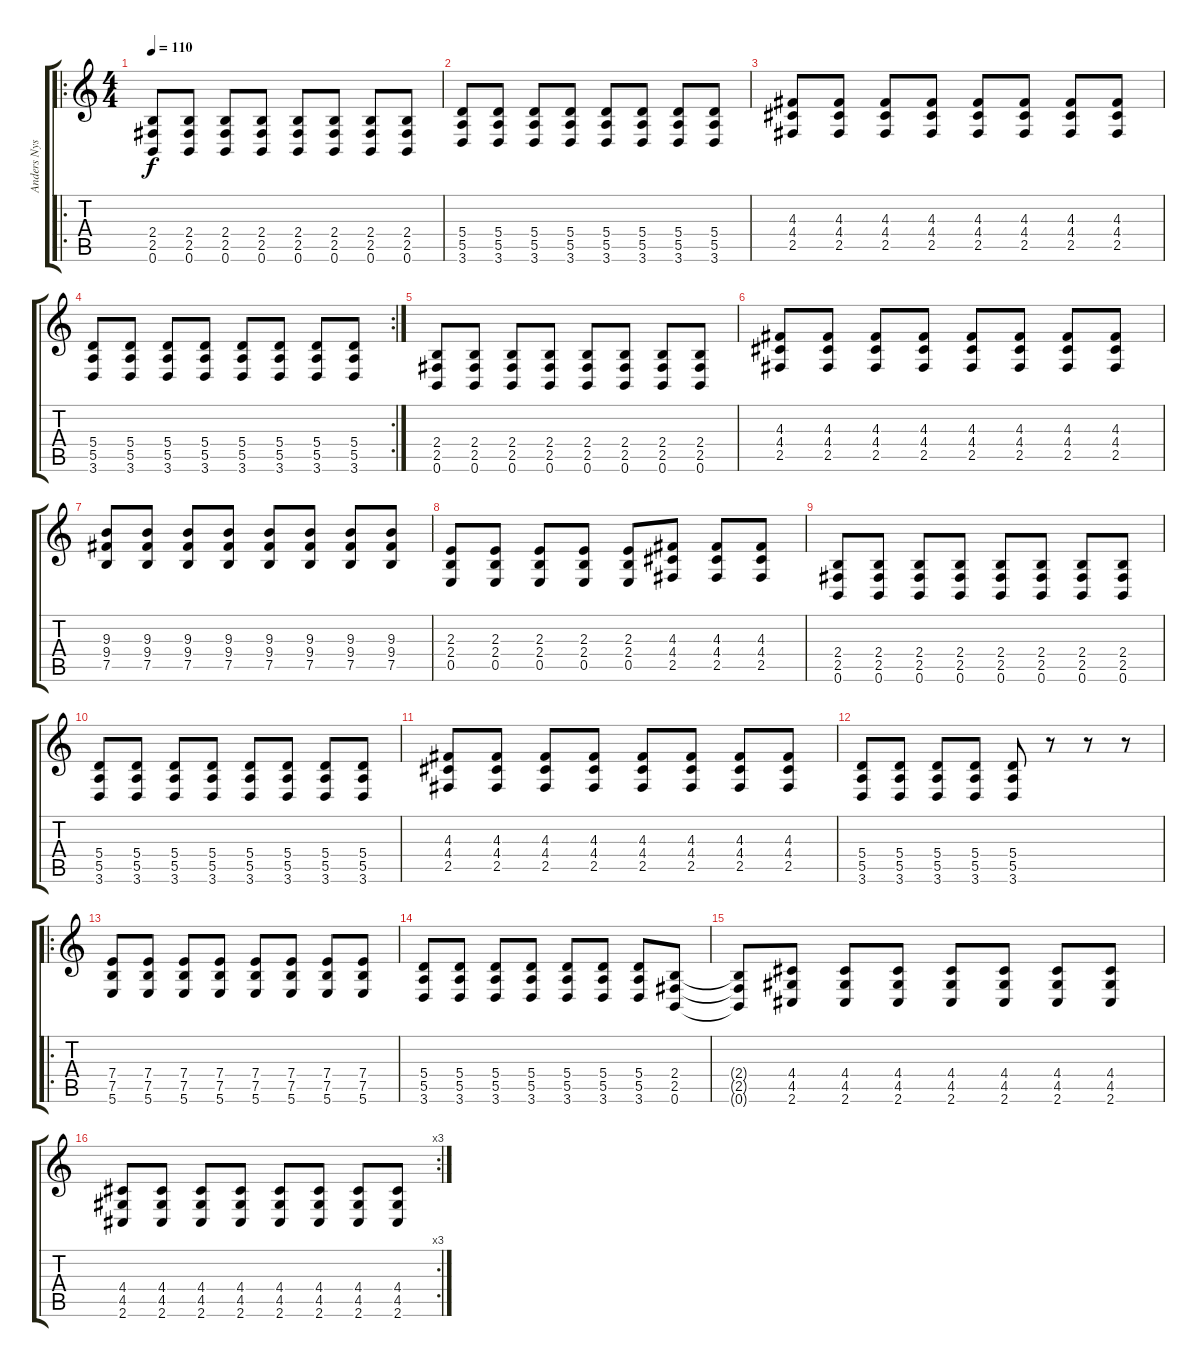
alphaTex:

\track ("Anders Nystrom" "Anders Nys") {instrument distortionguitar}
\staff {score tabs}
\tuning (B3 Gb3 D3 A2 E2 B1) {hide}
\ro
\ts (4 4)
\tempo 110
\clef g2
\ks c
(2.4 2.5 0.6).8{dy f} (2.4 2.5 0.6).8 (2.4 2.5 0.6).8 (2.4 2.5 0.6).8 (2.4 2.5 0.6).8 (2.4 2.5 0.6).8 (2.4 2.5 0.6).8 (2.4 2.5 0.6).8 |
(5.4 5.5 3.6).8 (5.4 5.5 3.6).8 (5.4 5.5 3.6).8 (5.4 5.5 3.6).8 (5.4 5.5 3.6).8 (5.4 5.5 3.6).8 (5.4 5.5 3.6).8 (5.4 5.5 3.6).8 |
(4.3 4.4 2.5).8 (4.3 4.4 2.5).8 (4.3 4.4 2.5).8 (4.3 4.4 2.5).8 (4.3 4.4 2.5).8 (4.3 4.4 2.5).8 (4.3 4.4 2.5).8 (4.3 4.4 2.5).8 |
\rc 2
(5.4 5.5 3.6).8 (5.4 5.5 3.6).8 (5.4 5.5 3.6).8 (5.4 5.5 3.6).8 (5.4 5.5 3.6).8 (5.4 5.5 3.6).8 (5.4 5.5 3.6).8 (5.4 5.5 3.6).8 |
(2.4 2.5 0.6).8 (2.4 2.5 0.6).8 (2.4 2.5 0.6).8 (2.4 2.5 0.6).8 (2.4 2.5 0.6).8 (2.4 2.5 0.6).8 (2.4 2.5 0.6).8 (2.4 2.5 0.6).8 |
(4.3 4.4 2.5).8 (4.3 4.4 2.5).8 (4.3 4.4 2.5).8 (4.3 4.4 2.5).8 (4.3 4.4 2.5).8 (4.3 4.4 2.5).8 (4.3 4.4 2.5).8 (4.3 4.4 2.5).8 |
(9.3 9.4 7.5).8 (9.3 9.4 7.5).8 (9.3 9.4 7.5).8 (9.3 9.4 7.5).8 (9.3 9.4 7.5).8 (9.3 9.4 7.5).8 (9.3 9.4 7.5).8 (9.3 9.4 7.5).8 |
(2.3 2.4 0.5).8 (2.3 2.4 0.5).8 (2.3 2.4 0.5).8 (2.3 2.4 0.5).8 (2.3 2.4 0.5).8 (4.3 4.4 2.5).8 (4.3 4.4 2.5).8 (4.3 4.4 2.5).8 |
(2.4 2.5 0.6).8 (2.4 2.5 0.6).8 (2.4 2.5 0.6).8 (2.4 2.5 0.6).8 (2.4 2.5 0.6).8 (2.4 2.5 0.6).8 (2.4 2.5 0.6).8 (2.4 2.5 0.6).8 |
(5.4 5.5 3.6).8 (5.4 5.5 3.6).8 (5.4 5.5 3.6).8 (5.4 5.5 3.6).8 (5.4 5.5 3.6).8 (5.4 5.5 3.6).8 (5.4 5.5 3.6).8 (5.4 5.5 3.6).8 |
(4.3 4.4 2.5).8 (4.3 4.4 2.5).8 (4.3 4.4 2.5).8 (4.3 4.4 2.5).8 (4.3 4.4 2.5).8 (4.3 4.4 2.5).8 (4.3 4.4 2.5).8 (4.3 4.4 2.5).8 |
(5.4 5.5 3.6).8 (5.4 5.5 3.6).8 (5.4 5.5 3.6).8 (5.4 5.5 3.6).8 (5.4 5.5 3.6).8 r.8 r.8 r.8 |
\ro
(7.4 7.5 5.6).8 (7.4 7.5 5.6).8 (7.4 7.5 5.6).8 (7.4 7.5 5.6).8 (7.4 7.5 5.6).8 (7.4 7.5 5.6).8 (7.4 7.5 5.6).8 (7.4 7.5 5.6).8 |
(5.4 5.5 3.6).8 (5.4 5.5 3.6).8 (5.4 5.5 3.6).8 (5.4 5.5 3.6).8 (5.4 5.5 3.6).8 (5.4 5.5 3.6).8 (5.4 5.5 3.6).8 (2.4 2.5 0.6).8 |
(2.4{t} 2.5{t} 0.6{t}).8 (4.4 4.5 2.6).8 (4.4 4.5 2.6).8 (4.4 4.5 2.6).8 (4.4 4.5 2.6).8 (4.4 4.5 2.6).8 (4.4 4.5 2.6).8 (4.4 4.5 2.6).8 |
\rc 3
(4.4 4.5 2.6).8 (4.4 4.5 2.6).8 (4.4 4.5 2.6).8 (4.4 4.5 2.6).8 (4.4 4.5 2.6).8 (4.4 4.5 2.6).8 (4.4 4.5 2.6).8 (4.4 4.5 2.6).8
